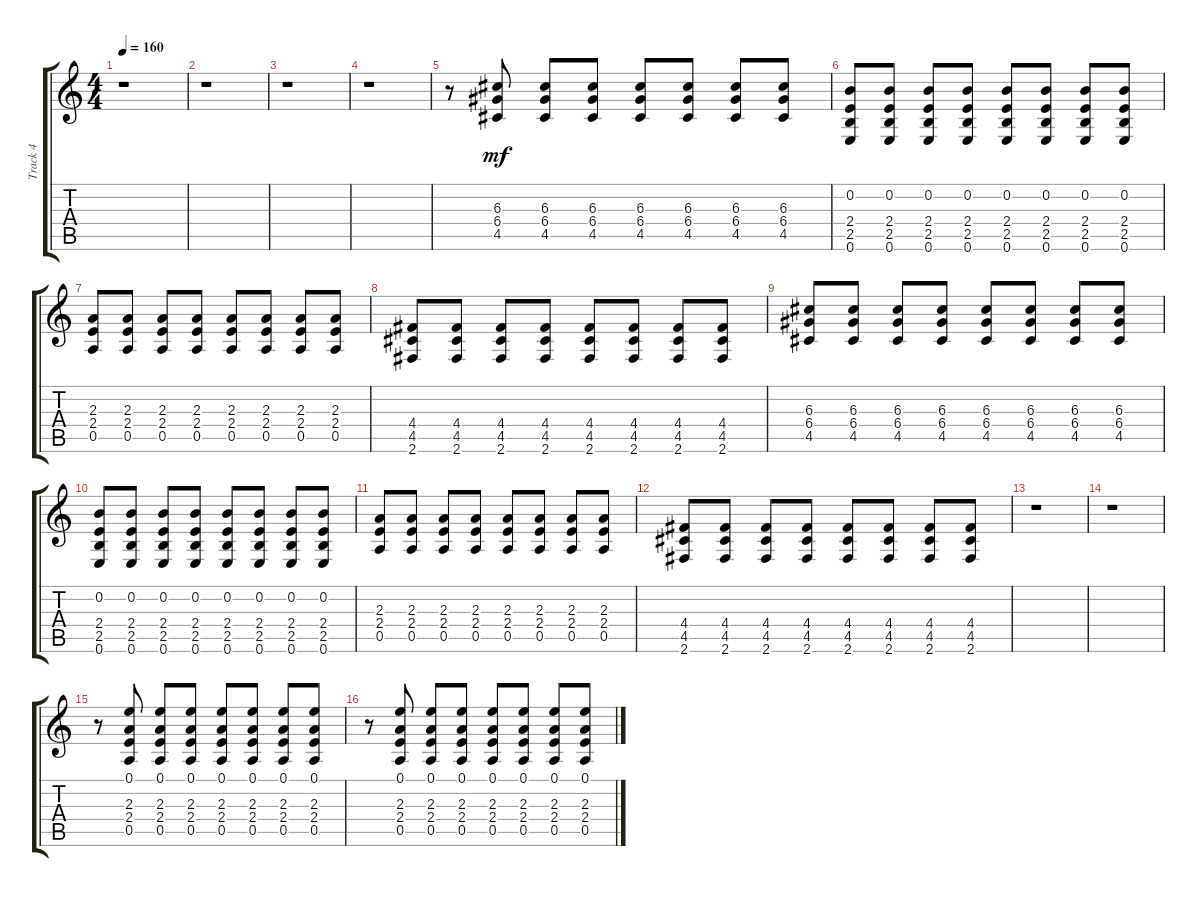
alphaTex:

\track ("Track 4" "Track 4") {instrument distortionguitar}
\staff {score tabs}
\tuning (E4 B3 G3 D3 A2 E2) {hide}
\ts (4 4)
\tempo 160
\clef g2
\ks c
r.1{dy mf} |
r.1 |
r.1 |
r.1 |
r.8 (6.3 6.4 4.5).8 (6.3 6.4 4.5).8 (6.3 6.4 4.5).8 (6.3 6.4 4.5).8 (6.3 6.4 4.5).8 (6.3 6.4 4.5).8 (6.3 6.4 4.5).8 |
(0.2 2.4 2.5 0.6).8 (0.2 2.4 2.5 0.6).8 (0.2 2.4 2.5 0.6).8 (0.2 2.4 2.5 0.6).8 (0.2 2.4 2.5 0.6).8 (0.2 2.4 2.5 0.6).8 (0.2 2.4 2.5 0.6).8 (0.2 2.4 2.5 0.6).8 |
(2.3 2.4 0.5).8 (2.3 2.4 0.5).8 (2.3 2.4 0.5).8 (2.3 2.4 0.5).8 (2.3 2.4 0.5).8 (2.3 2.4 0.5).8 (2.3 2.4 0.5).8 (2.3 2.4 0.5).8 |
(4.4 4.5 2.6).8 (4.4 4.5 2.6).8 (4.4 4.5 2.6).8 (4.4 4.5 2.6).8 (4.4 4.5 2.6).8 (4.4 4.5 2.6).8 (4.4 4.5 2.6).8 (4.4 4.5 2.6).8 |
(6.3 6.4 4.5).8 (6.3 6.4 4.5).8 (6.3 6.4 4.5).8 (6.3 6.4 4.5).8 (6.3 6.4 4.5).8 (6.3 6.4 4.5).8 (6.3 6.4 4.5).8 (6.3 6.4 4.5).8 |
(0.2 2.4 2.5 0.6).8 (0.2 2.4 2.5 0.6).8 (0.2 2.4 2.5 0.6).8 (0.2 2.4 2.5 0.6).8 (0.2 2.4 2.5 0.6).8 (0.2 2.4 2.5 0.6).8 (0.2 2.4 2.5 0.6).8 (0.2 2.4 2.5 0.6).8 |
(2.3 2.4 0.5).8 (2.3 2.4 0.5).8 (2.3 2.4 0.5).8 (2.3 2.4 0.5).8 (2.3 2.4 0.5).8 (2.3 2.4 0.5).8 (2.3 2.4 0.5).8 (2.3 2.4 0.5).8 |
(4.4 4.5 2.6).8 (4.4 4.5 2.6).8 (4.4 4.5 2.6).8 (4.4 4.5 2.6).8 (4.4 4.5 2.6).8 (4.4 4.5 2.6).8 (4.4 4.5 2.6).8 (4.4 4.5 2.6).8 |
r.1 |
r.1 |
r.8 (0.1 2.3 2.4 0.5).8{volume 11} (0.1 2.3 2.4 0.5).8 (0.1 2.3 2.4 0.5).8 (0.1 2.3 2.4 0.5).8 (0.1 2.3 2.4 0.5).8 (0.1 2.3 2.4 0.5).8 (0.1 2.3 2.4 0.5).8 |
r.8 (0.1 2.3 2.4 0.5).8 (0.1 2.3 2.4 0.5).8 (0.1 2.3 2.4 0.5).8 (0.1 2.3 2.4 0.5).8 (0.1 2.3 2.4 0.5).8 (0.1 2.3 2.4 0.5).8 (0.1 2.3 2.4 0.5).8
